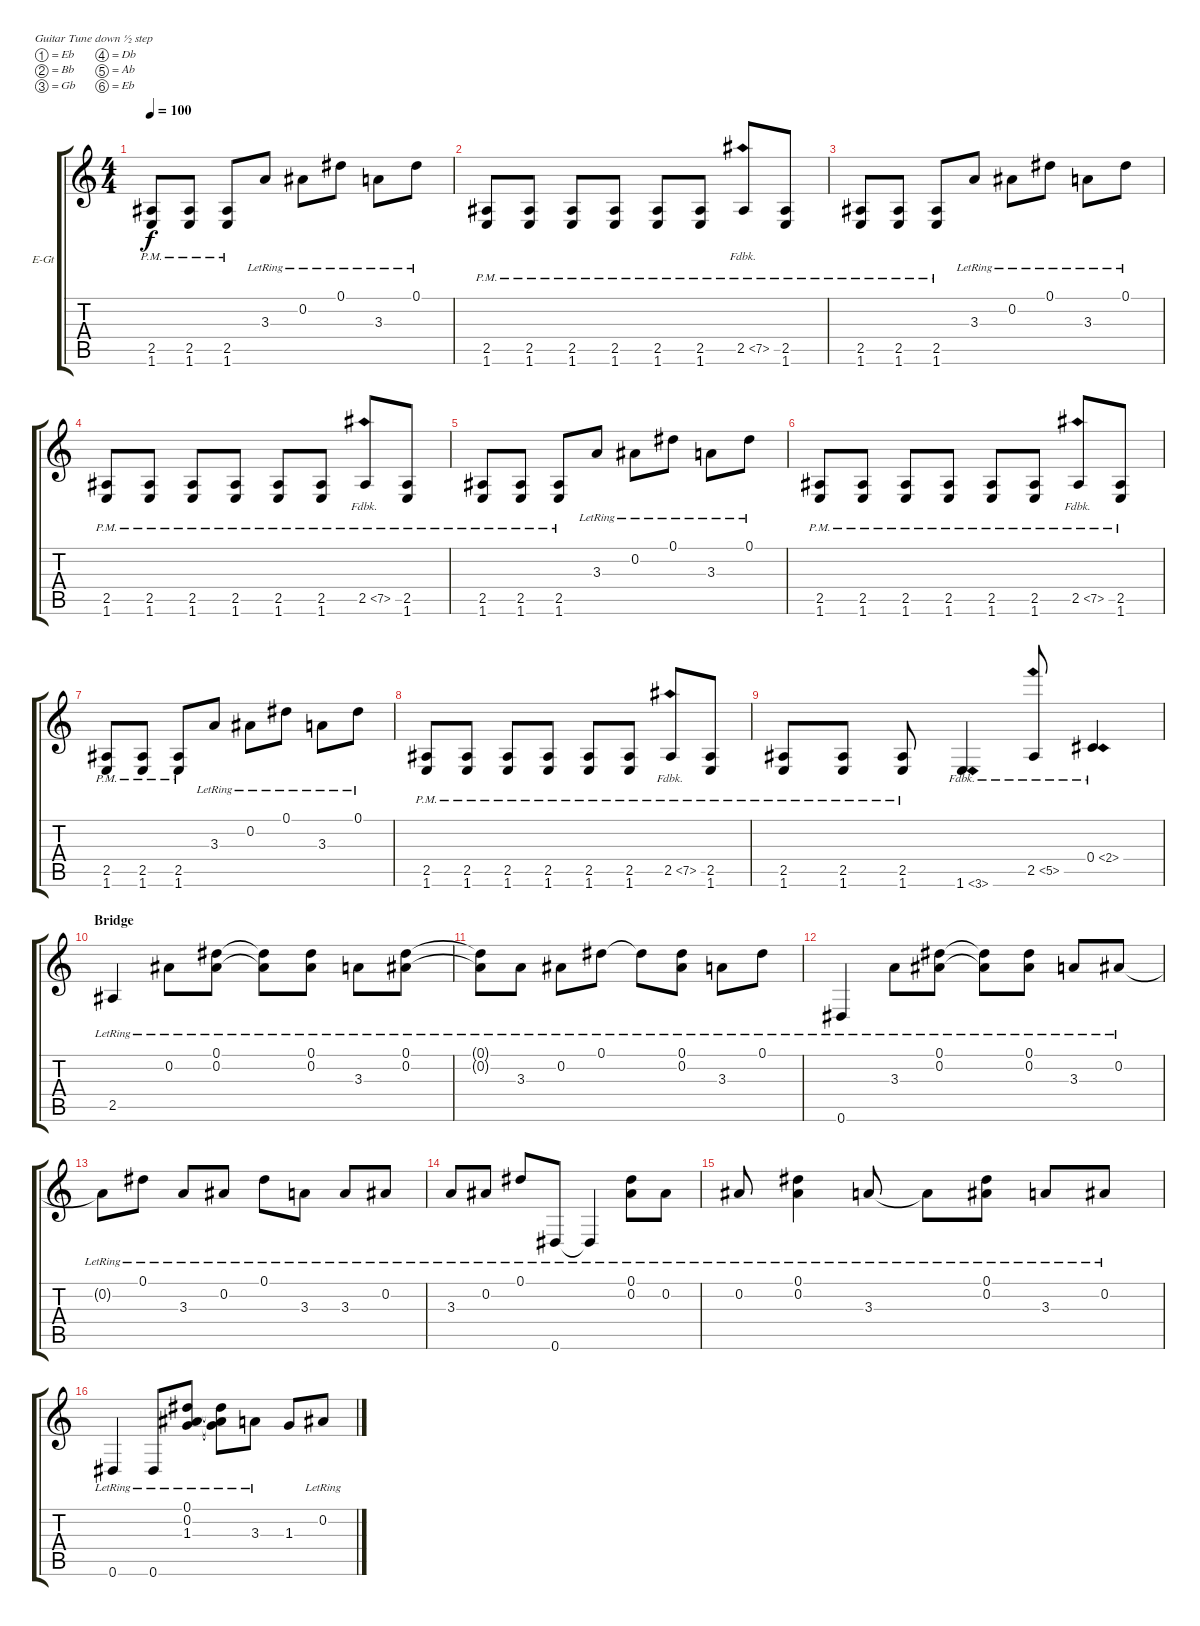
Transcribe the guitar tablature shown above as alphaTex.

\defaultSystemsLayout 4
\bracketExtendMode groupsimilarinstruments
\firstSystemTrackNameOrientation horizontal
\otherSystemsTrackNameOrientation horizontal
\track ("Electric Guitar" "E-Gt") {instrument distortionguitar}
\staff {score tabs}
\tuning (Eb4 Bb3 Gb3 Db3 Ab2 Eb2)
\ts (4 4)
\tempo 100
\clef g2
\scale
1.03909
\ks c
(1.6{pm} 2.5{pm}).8{dy f} (1.6{pm} 2.5{pm}).8 (1.6{pm} 2.5{pm}).8 3.3{lr}.8 0.2{lr}.8 0.1{lr}.8 3.3{lr}.8 0.1{lr}.8 |
\scale
0.960908 (1.6{pm} 2.5{pm}).8 (1.6{pm} 2.5{pm}).8 (1.6{pm} 2.5{pm}).8 (1.6{pm} 2.5{pm}).8 (1.6{pm} 2.5{pm}).8 (1.6{pm} 2.5{pm}).8 2.5{fh 5 pm}.8 (1.6{pm} 2.5{pm}).8 |
\scale
1.03909 (1.6{pm} 2.5{pm}).8 (1.6{pm} 2.5{pm}).8 (1.6{pm} 2.5{pm}).8 3.3{lr}.8 0.2{lr}.8 0.1{lr}.8 3.3{lr}.8 0.1{lr}.8 |
\scale
0.960908 (1.6{pm} 2.5{pm}).8 (1.6{pm} 2.5{pm}).8 (1.6{pm} 2.5{pm}).8 (1.6{pm} 2.5{pm}).8 (1.6{pm} 2.5{pm}).8 (1.6{pm} 2.5{pm}).8 2.5{fh 5 pm}.8 (1.6{pm} 2.5{pm}).8 |
\scale
1.03909 (1.6{pm} 2.5{pm}).8 (1.6{pm} 2.5{pm}).8 (1.6{pm} 2.5{pm}).8 3.3{lr}.8 0.2{lr}.8 0.1{lr}.8 3.3{lr}.8 0.1{lr}.8 |
\scale
0.960908 (1.6{pm} 2.5{pm}).8 (1.6{pm} 2.5{pm}).8 (1.6{pm} 2.5{pm}).8 (1.6{pm} 2.5{pm}).8 (1.6{pm} 2.5{pm}).8 (1.6{pm} 2.5{pm}).8 2.5{fh 5 pm}.8 (1.6{pm} 2.5{pm}).8 |
\scale
1.03909 (1.6{pm} 2.5{pm}).8 (1.6{pm} 2.5{pm}).8 (1.6{pm} 2.5{pm}).8 3.3{lr}.8 0.2{lr}.8 0.1{lr}.8 3.3{lr}.8 0.1{lr}.8 |
\scale
0.960908 (1.6{pm} 2.5{pm}).8 (1.6{pm} 2.5{pm}).8 (1.6{pm} 2.5{pm}).8 (1.6{pm} 2.5{pm}).8 (1.6{pm} 2.5{pm}).8 (1.6{pm} 2.5{pm}).8 2.5{fh 5 pm}.8 (1.6{pm} 2.5{pm}).8 |
\scale
1.03909 (1.6{pm} 2.5{pm}).8 (1.6{pm} 2.5{pm}).8 (1.6{pm} 2.5{pm}).8 1.6{fh 2}.4 2.5{fh 3}.8 0.4{fh 2}.4 |
\section ("" "Bridge")
\scale
0.960908 2.5{lr}.4 0.2{lr}.8 (0.2{lr} 0.1{lr}).8 (0.2{lr t} 0.1{lr t}).8 (0.1{lr} 0.2{lr}).8 3.3{lr}.8 (0.1{lr} 0.2{lr}).8 |
\scale
1.03909 (0.1{lr t} 0.2{lr t}).8 3.3{lr}.8 0.2{lr}.8 0.1{lr}.8 0.1{lr t}.8 (0.1{lr} 0.2{lr}).8 3.3{lr}.8 0.1{lr}.8 |
\scale
0.960908 0.6{lr}.4 3.3{lr}.8 (0.1{lr} 0.2{lr}).8 (0.1{lr t} 0.2{lr t}).8 (0.1{lr} 0.2{lr}).8 3.3{lr}.8 0.2{lr}.8 |
\scale
1.03909 0.2{lr t}.8 0.1{lr}.8 3.3{lr}.8 0.2{lr}.8 0.1{lr}.8 3.3{lr}.8 3.3{lr}.8 0.2{lr}.8 |
\scale
0.960908 3.3{lr}.8 0.2{lr}.8 0.1{lr}.8 0.6{lr}.8 0.6{lr t}.4 (0.1{lr} 0.2{lr}).8 0.2{lr}.8 |
\scale
1.03909 0.2{lr}.8 (0.1{lr} 0.2{lr}).4 3.3{lr}.8 3.3{lr t}.8 (0.1{lr} 0.2{lr}).8 3.3{lr}.8 0.2{lr}.8 |
\scale
0.960908 0.6{lr}.4 0.6{lr}.8 (0.1{lr} 0.2{lr} 1.3{lr}).8 (0.1{lr t} 0.2{lr t} 1.3{lr t}).8 3.3{lr}.8 1.3.8 0.2{lr}.8
